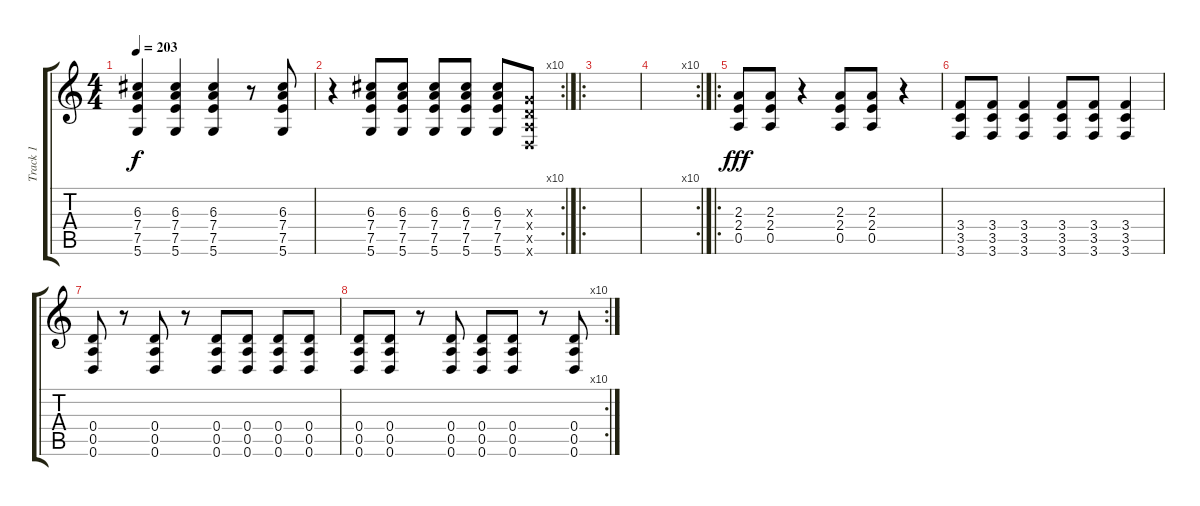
\track ("Track 1" "Track 1") {instrument overdrivenguitar}
\staff {score tabs}
\tuning (D4 B3 G3 D3 A2 D2) {hide}
\ts (4 4)
\tempo 203
\clef g2
\ks c
(6.3 7.4 7.5 5.6).4{dy f volume 16} (6.3 7.4 7.5 5.6).4 (6.3 7.4 7.5 5.6).4 r.8 (6.3 7.4 7.5 5.6).8 |
\rc 10
r.4 (6.3 7.4 7.5 5.6).8 (6.3 7.4 7.5 5.6).8 (6.3 7.4 7.5 5.6).8 (6.3 7.4 7.5 5.6).8 (6.3 7.4 7.5 5.6).8 (0.3{x} 0.4{x} 0.5{x} 0.6{x}).8 |
\ro
|
\rc 10
|
\ro
(2.3 2.4 0.5).8{dy fff} (2.3 2.4 0.5).8 r.4 (2.3 2.4 0.5).8 (2.3 2.4 0.5).8 r.4 |
(3.4 3.5 3.6).8 (3.4 3.5 3.6).8 (3.4 3.5 3.6).4 (3.4 3.5 3.6).8 (3.4 3.5 3.6).8 (3.4 3.5 3.6).4 |
(0.4 0.5 0.6).8 r.8 (0.4 0.5 0.6).8 r.8 (0.4 0.5 0.6).8 (0.4 0.5 0.6).8 (0.4 0.5 0.6).8 (0.4 0.5 0.6).8 |
\rc 10
(0.4 0.5 0.6).8 (0.4 0.5 0.6).8 r.8 (0.4 0.5 0.6).8 (0.4 0.5 0.6).8 (0.4 0.5 0.6).8 r.8 (0.4 0.5 0.6).8
